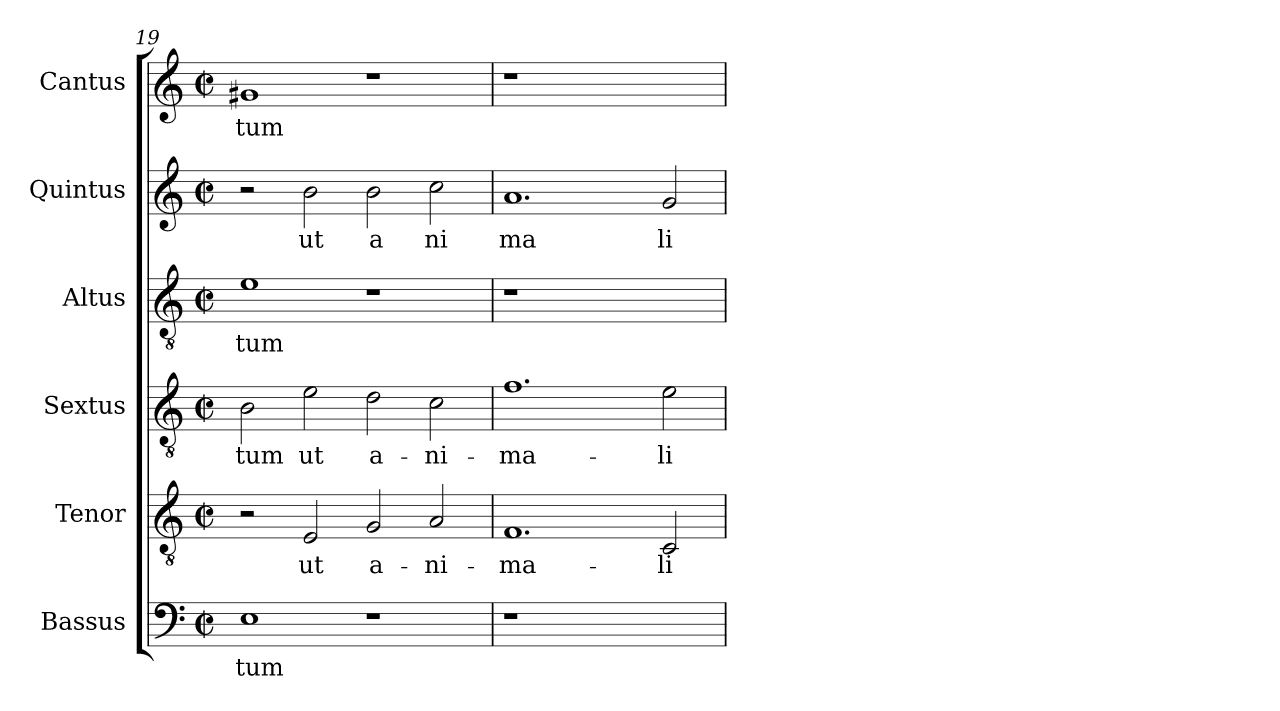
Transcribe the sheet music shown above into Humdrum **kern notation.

**kern	**text	**kern	**text	**kern	**text	**kern	**text	**kern	**text	**kern	**text
*part6	*part6	*part5	*part5	*part4	*part4	*part3	*part3	*part2	*part2	*part1	*part1
*staff6	*staff6	*staff5	*staff5	*staff4	*staff4	*staff3	*staff3	*staff2	*staff2	*staff1	*staff1
*I"Bassus	*	*I"Tenor	*	*I"Sextus	*	*I"Altus	*	*I"Quintus	*	*I"Cantus	*
*clefF4	*	*clefGv2	*	*clefGv2	*	*clefGv2	*	*clefG2	*	*clefG2	*
*M2/2	*	*M2/2	*	*M2/2	*	*M2/2	*	*M2/2	*	*M2/2	*
*met(c|)	*	*met(c|)	*	*met(c|)	*	*met(c|)	*	*met(c|)	*	*met(c|)	*
=19	=19	=19	=19	=19	=19	=19	=19	=19	=19	=19	=19
!	!LO:LY:b:cj	!	!	!	!LO:LY:b:cj	!	!LO:LY:b:cj	!	!	!	!LO:LY:b:cj
1E	tum	2r	.	2B\	-tum	1e	-tum	2r	.	1g#X	-tum
!	!	!	!LO:LY:b:cj	!	!LO:LY:b:cj	!	!	!	!LO:LY:b:cj	!	!
.	.	2E/	ut	2e\	ut	.	.	2b\	ut	.	.
!	!	!	!LO:LY:b:cj	!	!LO:LY:b:cj	!	!	!	!LO:LY:b:cj	!	!
1r	.	2G/	a-	2d\	a-	1r	.	2b\	a	1r	.
!	!	!	!LO:LY:b:cj	!	!LO:LY:b:cj	!	!	!	!LO:LY:b:cj	!	!
.	.	2A/	-ni-	2c\	-ni-	.	.	2cc\	ni	.	.
=20	=20	=20	=20	=20	=20	=20	=20	=20	=20	=20	=20
!	!	!	!LO:LY:b:cj	!	!LO:LY:b:cj	!	!	!	!LO:LY:b:cj	!	!
1r	.	1.F	-ma-	1.f	-ma-	1r	.	1.a	ma	1r	.
1ryy	.	.	.	.	.	1ryy	.	.	.	1ryy	.
!	!	!	!LO:LY:b:cj	!	!LO:LY:b:cj	!	!	!	!LO:LY:b:cj	!	!
.	.	2C/	-li-	2e\	-li-	.	.	2g/	li	.	.
=	=	=	=	=	=	=	=	=	=	=	=
*-	*-	*-	*-	*-	*-	*-	*-	*-	*-	*-	*-
